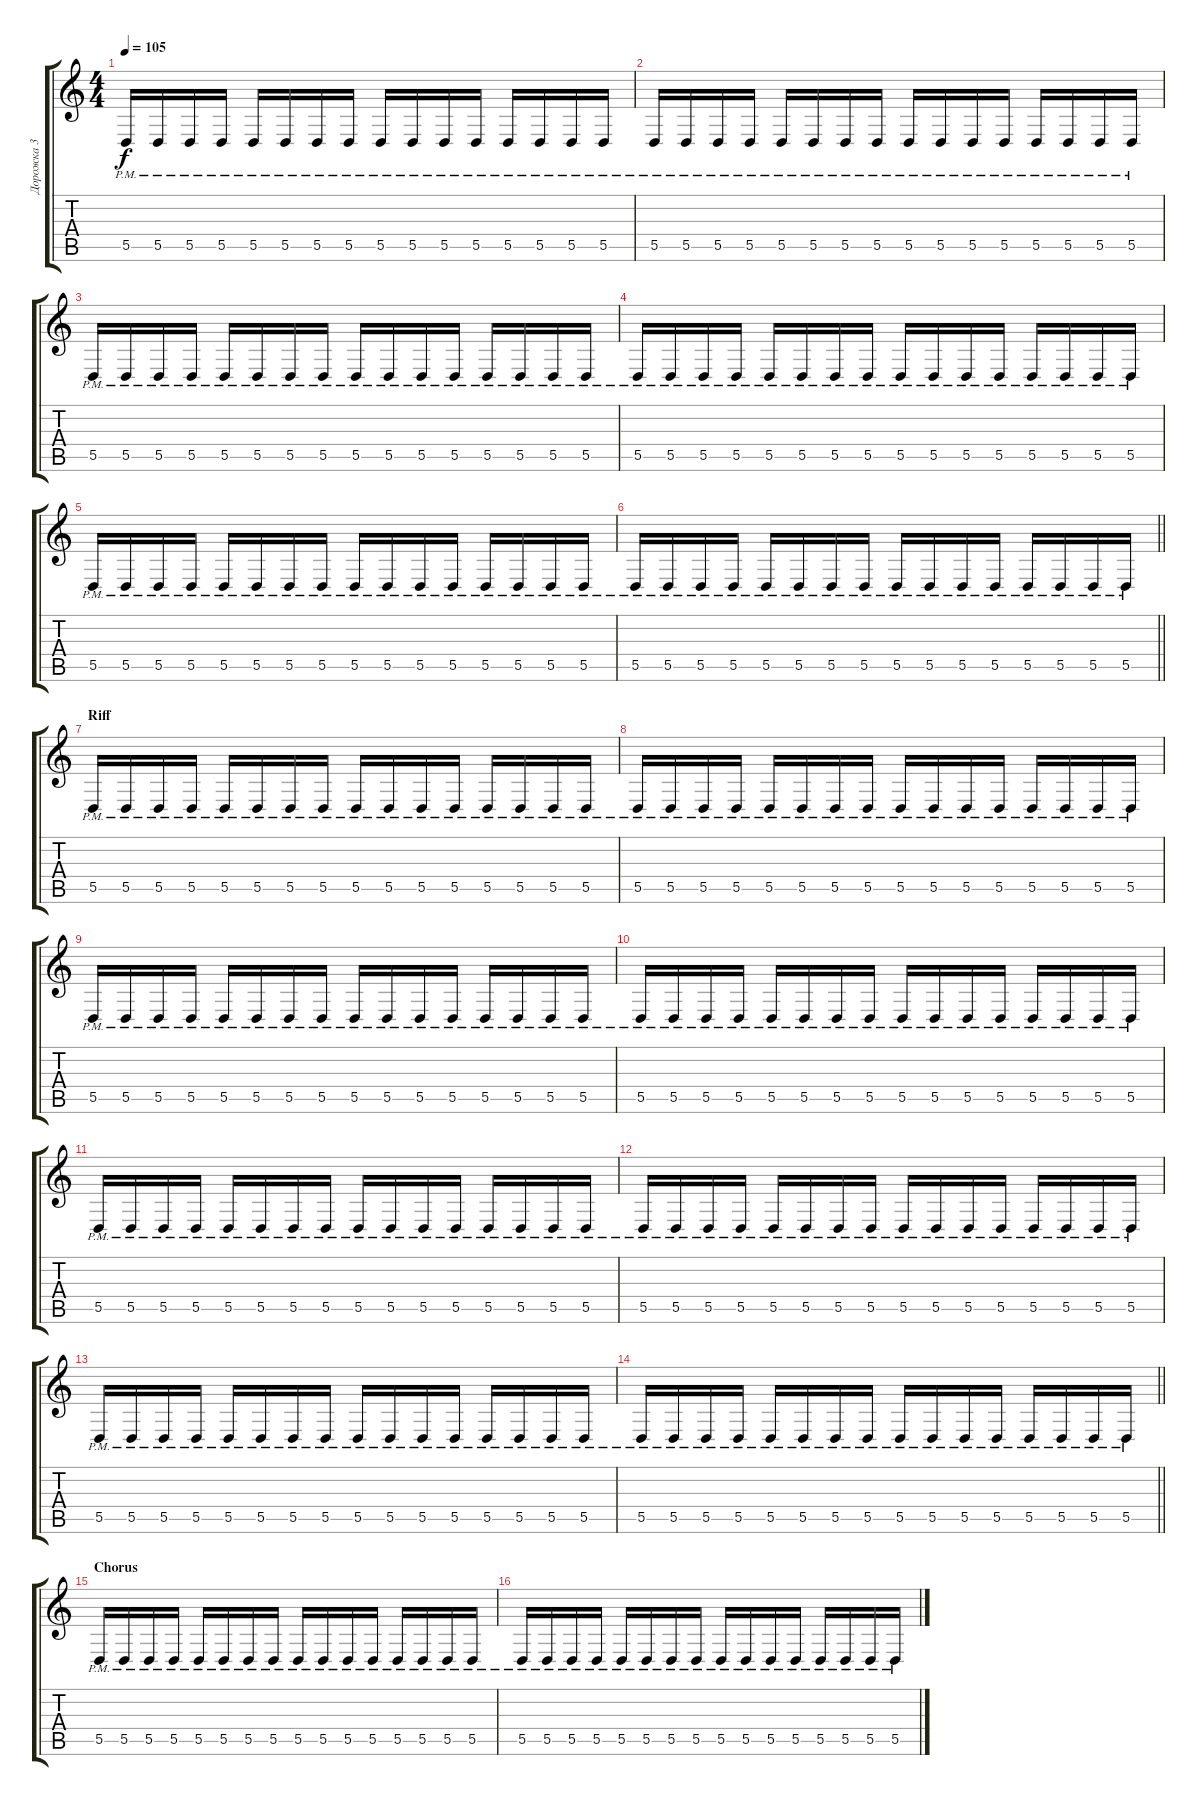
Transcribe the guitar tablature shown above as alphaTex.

\track ("Дорожка 3" "Дорожка 3") {instrument lead2sawtooth}
\staff {score tabs}
\tuning (E4 B3 G3 D3 A2 E2) {hide}
\ts (4 4)
\tempo 105
\clef g2
\ks c
5.5{pm}.16{dy f} 5.5{pm}.16 5.5{pm}.16 5.5{pm}.16 5.5{pm}.16 5.5{pm}.16 5.5{pm}.16 5.5{pm}.16 5.5{pm}.16 5.5{pm}.16 5.5{pm}.16 5.5{pm}.16 5.5{pm}.16 5.5{pm}.16 5.5{pm}.16 5.5{pm}.16 |
5.5{pm}.16 5.5{pm}.16 5.5{pm}.16 5.5{pm}.16 5.5{pm}.16 5.5{pm}.16 5.5{pm}.16 5.5{pm}.16 5.5{pm}.16 5.5{pm}.16 5.5{pm}.16 5.5{pm}.16 5.5{pm}.16 5.5{pm}.16 5.5{pm}.16 5.5{pm}.16 |
5.5{pm}.16 5.5{pm}.16 5.5{pm}.16 5.5{pm}.16 5.5{pm}.16 5.5{pm}.16 5.5{pm}.16 5.5{pm}.16 5.5{pm}.16 5.5{pm}.16 5.5{pm}.16 5.5{pm}.16 5.5{pm}.16 5.5{pm}.16 5.5{pm}.16 5.5{pm}.16 |
5.5{pm}.16 5.5{pm}.16 5.5{pm}.16 5.5{pm}.16 5.5{pm}.16 5.5{pm}.16 5.5{pm}.16 5.5{pm}.16 5.5{pm}.16 5.5{pm}.16 5.5{pm}.16 5.5{pm}.16 5.5{pm}.16 5.5{pm}.16 5.5{pm}.16 5.5{pm}.16 |
5.5{pm}.16 5.5{pm}.16 5.5{pm}.16 5.5{pm}.16 5.5{pm}.16 5.5{pm}.16 5.5{pm}.16 5.5{pm}.16 5.5{pm}.16 5.5{pm}.16 5.5{pm}.16 5.5{pm}.16 5.5{pm}.16 5.5{pm}.16 5.5{pm}.16 5.5{pm}.16 |
\barLineRight lightlight
5.5{pm}.16 5.5{pm}.16 5.5{pm}.16 5.5{pm}.16 5.5{pm}.16 5.5{pm}.16 5.5{pm}.16 5.5{pm}.16 5.5{pm}.16 5.5{pm}.16 5.5{pm}.16 5.5{pm}.16 5.5{pm}.16 5.5{pm}.16 5.5{pm}.16 5.5{pm}.16 |
\section ("" "Riff")
5.5{pm}.16 5.5{pm}.16 5.5{pm}.16 5.5{pm}.16 5.5{pm}.16 5.5{pm}.16 5.5{pm}.16 5.5{pm}.16 5.5{pm}.16 5.5{pm}.16 5.5{pm}.16 5.5{pm}.16 5.5{pm}.16 5.5{pm}.16 5.5{pm}.16 5.5{pm}.16 |
5.5{pm}.16 5.5{pm}.16 5.5{pm}.16 5.5{pm}.16 5.5{pm}.16 5.5{pm}.16 5.5{pm}.16 5.5{pm}.16 5.5{pm}.16 5.5{pm}.16 5.5{pm}.16 5.5{pm}.16 5.5{pm}.16 5.5{pm}.16 5.5{pm}.16 5.5{pm}.16 |
5.5{pm}.16 5.5{pm}.16 5.5{pm}.16 5.5{pm}.16 5.5{pm}.16 5.5{pm}.16 5.5{pm}.16 5.5{pm}.16 5.5{pm}.16 5.5{pm}.16 5.5{pm}.16 5.5{pm}.16 5.5{pm}.16 5.5{pm}.16 5.5{pm}.16 5.5{pm}.16 |
5.5{pm}.16 5.5{pm}.16 5.5{pm}.16 5.5{pm}.16 5.5{pm}.16 5.5{pm}.16 5.5{pm}.16 5.5{pm}.16 5.5{pm}.16 5.5{pm}.16 5.5{pm}.16 5.5{pm}.16 5.5{pm}.16 5.5{pm}.16 5.5{pm}.16 5.5{pm}.16 |
5.5{pm}.16 5.5{pm}.16 5.5{pm}.16 5.5{pm}.16 5.5{pm}.16 5.5{pm}.16 5.5{pm}.16 5.5{pm}.16 5.5{pm}.16 5.5{pm}.16 5.5{pm}.16 5.5{pm}.16 5.5{pm}.16 5.5{pm}.16 5.5{pm}.16 5.5{pm}.16 |
5.5{pm}.16 5.5{pm}.16 5.5{pm}.16 5.5{pm}.16 5.5{pm}.16 5.5{pm}.16 5.5{pm}.16 5.5{pm}.16 5.5{pm}.16 5.5{pm}.16 5.5{pm}.16 5.5{pm}.16 5.5{pm}.16 5.5{pm}.16 5.5{pm}.16 5.5{pm}.16 |
5.5{pm}.16 5.5{pm}.16 5.5{pm}.16 5.5{pm}.16 5.5{pm}.16 5.5{pm}.16 5.5{pm}.16 5.5{pm}.16 5.5{pm}.16 5.5{pm}.16 5.5{pm}.16 5.5{pm}.16 5.5{pm}.16 5.5{pm}.16 5.5{pm}.16 5.5{pm}.16 |
\barLineRight lightlight
5.5{pm}.16 5.5{pm}.16 5.5{pm}.16 5.5{pm}.16 5.5{pm}.16 5.5{pm}.16 5.5{pm}.16 5.5{pm}.16 5.5{pm}.16 5.5{pm}.16 5.5{pm}.16 5.5{pm}.16 5.5{pm}.16 5.5{pm}.16 5.5{pm}.16 5.5{pm}.16 |
\section ("" "Chorus")
5.5{pm}.16 5.5{pm}.16 5.5{pm}.16 5.5{pm}.16 5.5{pm}.16 5.5{pm}.16 5.5{pm}.16 5.5{pm}.16 5.5{pm}.16 5.5{pm}.16 5.5{pm}.16 5.5{pm}.16 5.5{pm}.16 5.5{pm}.16 5.5{pm}.16 5.5{pm}.16 |
5.5{pm}.16 5.5{pm}.16 5.5{pm}.16 5.5{pm}.16 5.5{pm}.16 5.5{pm}.16 5.5{pm}.16 5.5{pm}.16 5.5{pm}.16 5.5{pm}.16 5.5{pm}.16 5.5{pm}.16 5.5{pm}.16 5.5{pm}.16 5.5{pm}.16 5.5{pm}.16
